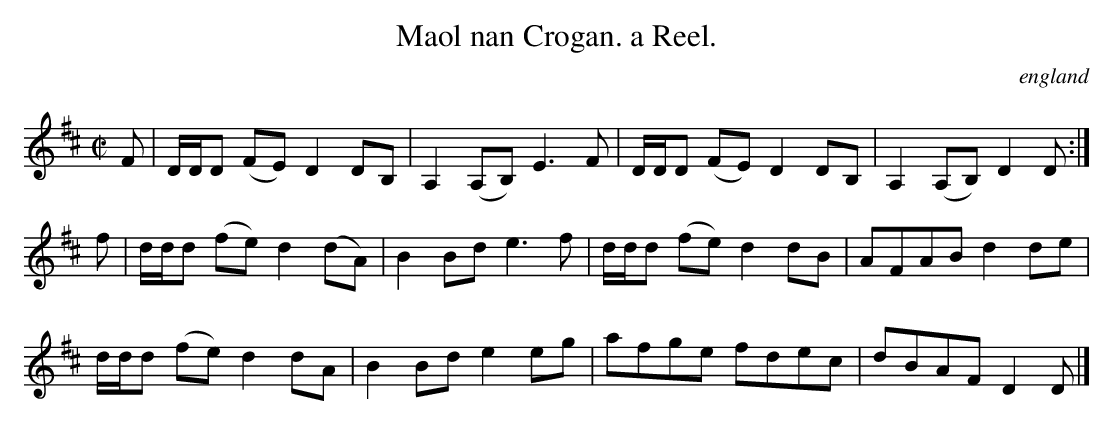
X:1
T:Maol nan Crogan. a Reel.
O:england
M:C|
L:1/8
K:D
F|D/D/D (FE) D2 DB,|A,2(A,B,) E3 F|D/D/D (FE) D2DB,|A,2 (A,B,) D2D:|
f|d/d/d (fe) d2(dA)|B2  Bd    e3 f|d/d/d (fe) d2dB |AFAB       d2de|
d/d/d (fe) d2 dA |B2  Bd    e2eg|afge       fdec |dBAF       D2D|]
